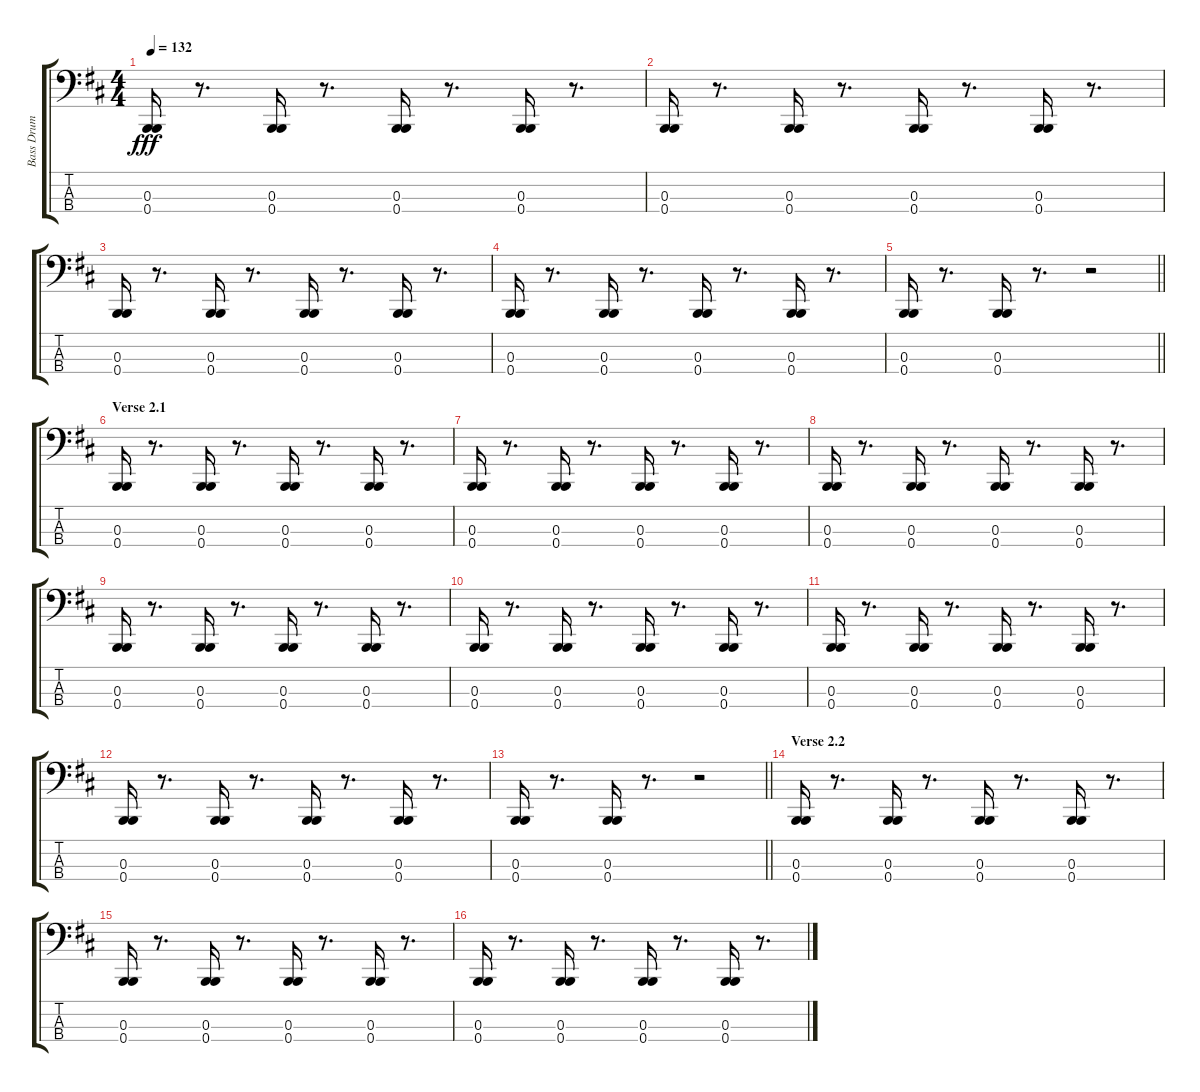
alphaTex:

\track ("Bass Drum Effect" "Bass Drum ") {instrument synthbass2}
\staff {score tabs}
\tuning (G2 D2 B0 B0) {hide}
\ts (4 4)
\tempo 132
\clef f4
\ks d
(0.3 0.4).16{dy fff} r.8{d} (0.3 0.4).16 r.8{d} (0.3 0.4).16 r.8{d} (0.3 0.4).16 r.8{d} |
(0.3 0.4).16 r.8{d} (0.3 0.4).16 r.8{d} (0.3 0.4).16 r.8{d} (0.3 0.4).16 r.8{d} |
(0.3 0.4).16 r.8{d} (0.3 0.4).16 r.8{d} (0.3 0.4).16 r.8{d} (0.3 0.4).16 r.8{d} |
(0.3 0.4).16 r.8{d} (0.3 0.4).16 r.8{d} (0.3 0.4).16 r.8{d} (0.3 0.4).16 r.8{d} |
\barLineRight lightlight
(0.3 0.4).16 r.8{d} (0.3 0.4).16 r.8{d} r.2 |
\section ("" "Verse 2.1")
(0.3 0.4).16 r.8{d} (0.3 0.4).16 r.8{d} (0.3 0.4).16 r.8{d} (0.3 0.4).16 r.8{d} |
(0.3 0.4).16 r.8{d} (0.3 0.4).16 r.8{d} (0.3 0.4).16 r.8{d} (0.3 0.4).16 r.8{d} |
(0.3 0.4).16 r.8{d} (0.3 0.4).16 r.8{d} (0.3 0.4).16 r.8{d} (0.3 0.4).16 r.8{d} |
(0.3 0.4).16 r.8{d} (0.3 0.4).16 r.8{d} (0.3 0.4).16 r.8{d} (0.3 0.4).16 r.8{d} |
(0.3 0.4).16 r.8{d} (0.3 0.4).16 r.8{d} (0.3 0.4).16 r.8{d} (0.3 0.4).16 r.8{d} |
(0.3 0.4).16 r.8{d} (0.3 0.4).16 r.8{d} (0.3 0.4).16 r.8{d} (0.3 0.4).16 r.8{d} |
(0.3 0.4).16 r.8{d} (0.3 0.4).16 r.8{d} (0.3 0.4).16 r.8{d} (0.3 0.4).16 r.8{d} |
\barLineRight lightlight
(0.3 0.4).16 r.8{d} (0.3 0.4).16 r.8{d} r.2 |
\section ("" "Verse 2.2")
(0.3 0.4).16 r.8{d} (0.3 0.4).16 r.8{d} (0.3 0.4).16 r.8{d} (0.3 0.4).16 r.8{d} |
(0.3 0.4).16 r.8{d} (0.3 0.4).16 r.8{d} (0.3 0.4).16 r.8{d} (0.3 0.4).16 r.8{d} |
(0.3 0.4).16 r.8{d} (0.3 0.4).16 r.8{d} (0.3 0.4).16 r.8{d} (0.3 0.4).16 r.8{d}
